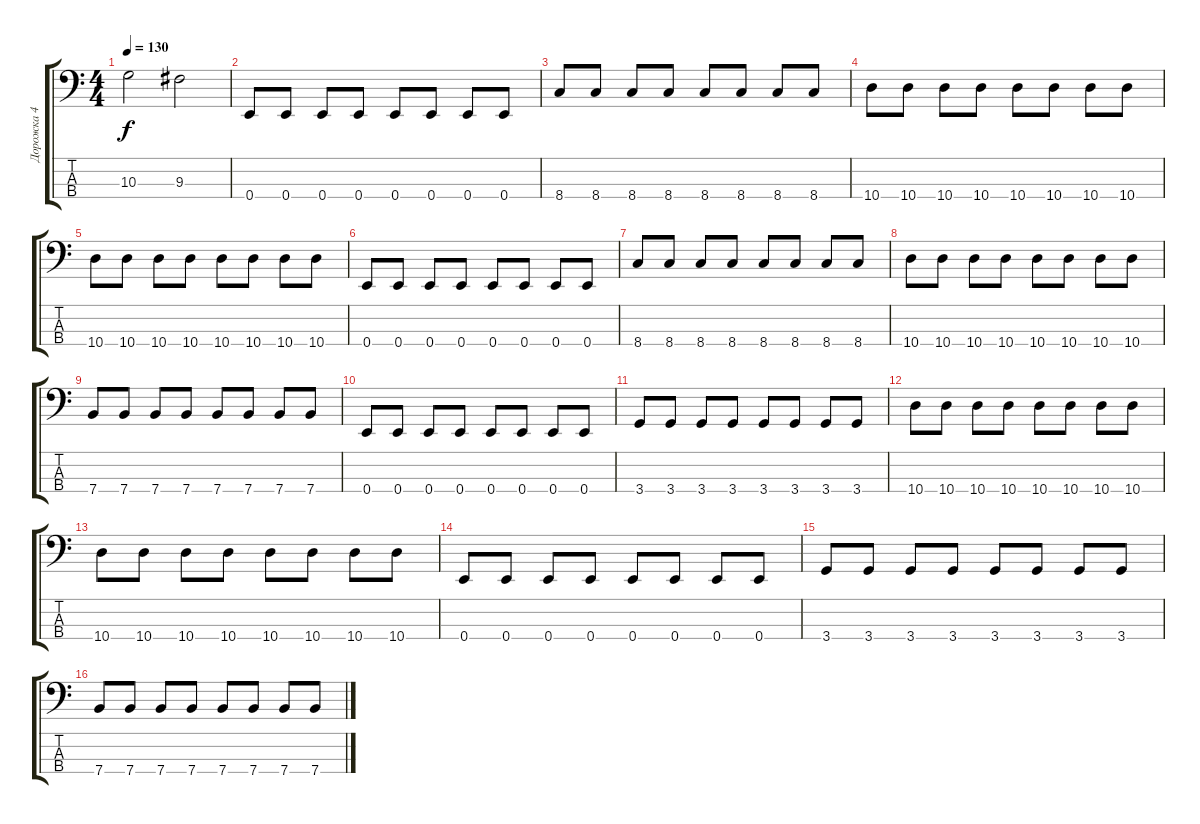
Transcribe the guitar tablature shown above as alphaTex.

\track ("Дорожка 4" "Дорожка 4") {instrument electricbassfinger}
\staff {score tabs}
\tuning (G2 D2 A1 E1) {hide}
\ts (4 4)
\tempo 130
\clef f4
\ks c
10.3.2{dy f} 9.3.2 |
0.4.8 0.4.8 0.4.8 0.4.8 0.4.8 0.4.8 0.4.8 0.4.8 |
8.4.8 8.4.8 8.4.8 8.4.8 8.4.8 8.4.8 8.4.8 8.4.8 |
10.4.8 10.4.8 10.4.8 10.4.8 10.4.8 10.4.8 10.4.8 10.4.8 |
10.4.8 10.4.8 10.4.8 10.4.8 10.4.8 10.4.8 10.4.8 10.4.8 |
0.4.8 0.4.8 0.4.8 0.4.8 0.4.8 0.4.8 0.4.8 0.4.8 |
8.4.8 8.4.8 8.4.8 8.4.8 8.4.8 8.4.8 8.4.8 8.4.8 |
10.4.8 10.4.8 10.4.8 10.4.8 10.4.8 10.4.8 10.4.8 10.4.8 |
7.4.8 7.4.8 7.4.8 7.4.8 7.4.8 7.4.8 7.4.8 7.4.8 |
0.4.8 0.4.8 0.4.8 0.4.8 0.4.8 0.4.8 0.4.8 0.4.8 |
3.4.8 3.4.8 3.4.8 3.4.8 3.4.8 3.4.8 3.4.8 3.4.8 |
10.4.8 10.4.8 10.4.8 10.4.8 10.4.8 10.4.8 10.4.8 10.4.8 |
10.4.8 10.4.8 10.4.8 10.4.8 10.4.8 10.4.8 10.4.8 10.4.8 |
0.4.8 0.4.8 0.4.8 0.4.8 0.4.8 0.4.8 0.4.8 0.4.8 |
3.4.8 3.4.8 3.4.8 3.4.8 3.4.8 3.4.8 3.4.8 3.4.8 |
7.4.8 7.4.8 7.4.8 7.4.8 7.4.8 7.4.8 7.4.8 7.4.8
